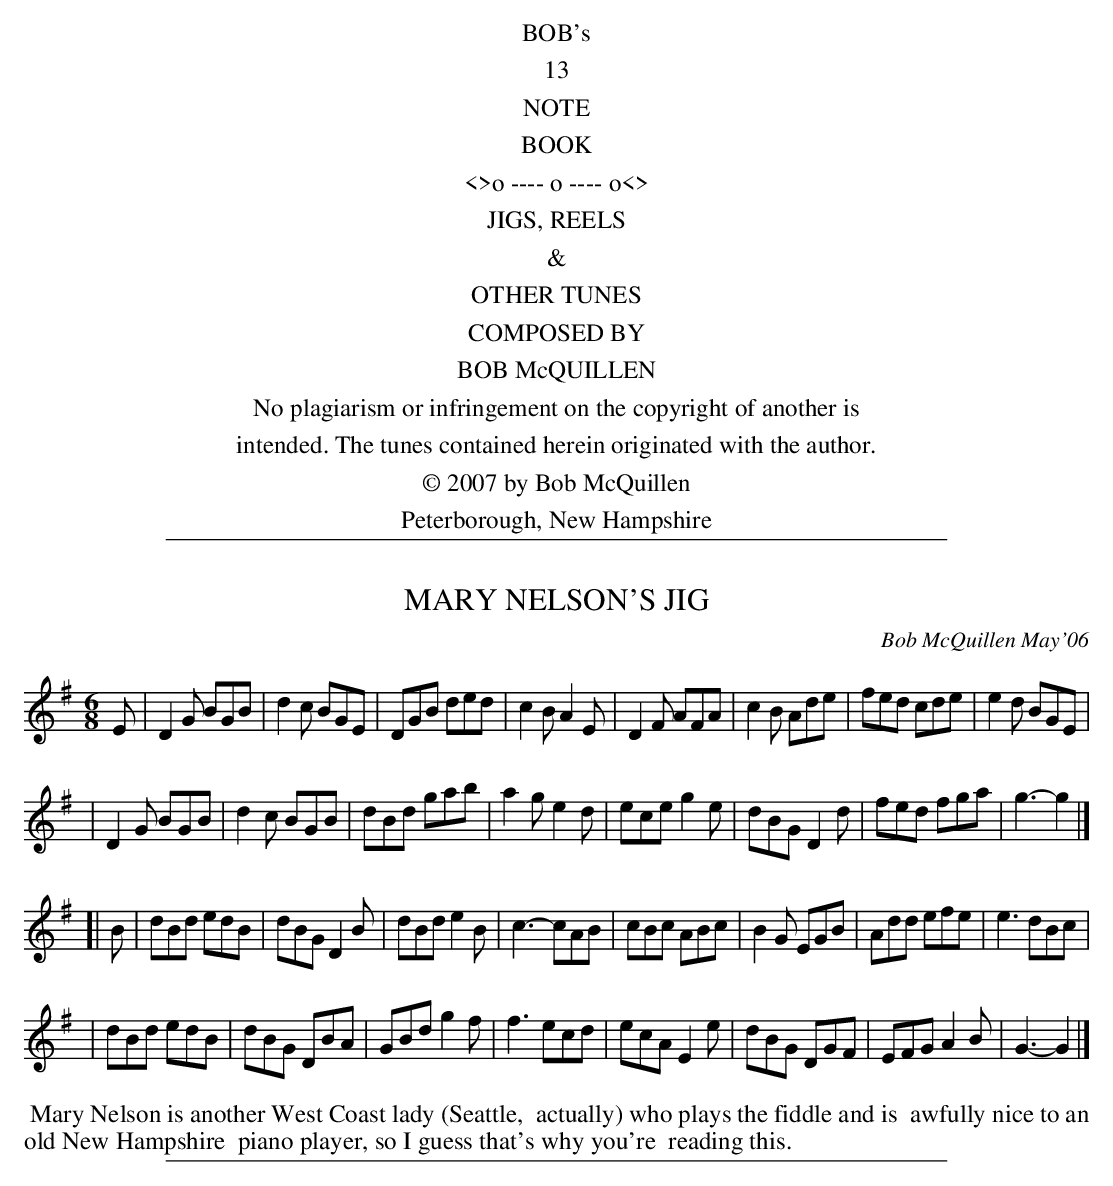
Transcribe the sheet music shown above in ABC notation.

X:1
T: MARY NELSON'S JIG
C: Bob McQuillen May'06
M: 6/8
L: 1/8
K: G
E \
| D2G BGB | d2c BGE | DGB ded | c2B A2E \
| D2F AFA | c2B Ade | fed cde | e2d BGE |
| D2G BGB | d2c BGB | dBd gab | a2g e2d \
| ece g2e | dBG D2d | fed fga | g3- g2 |]
[| B \
| dBd edB | dBG D2B | dBd e2B | c3- cAB \
| cBc ABc | B2G EGB | Add efe | e3  dBc |
| dBd edB | dBG DBA | GBd g2f | f3  ecd \
| ecA E2e | dBG DGF | EFG A2B | G3- G2 |]
